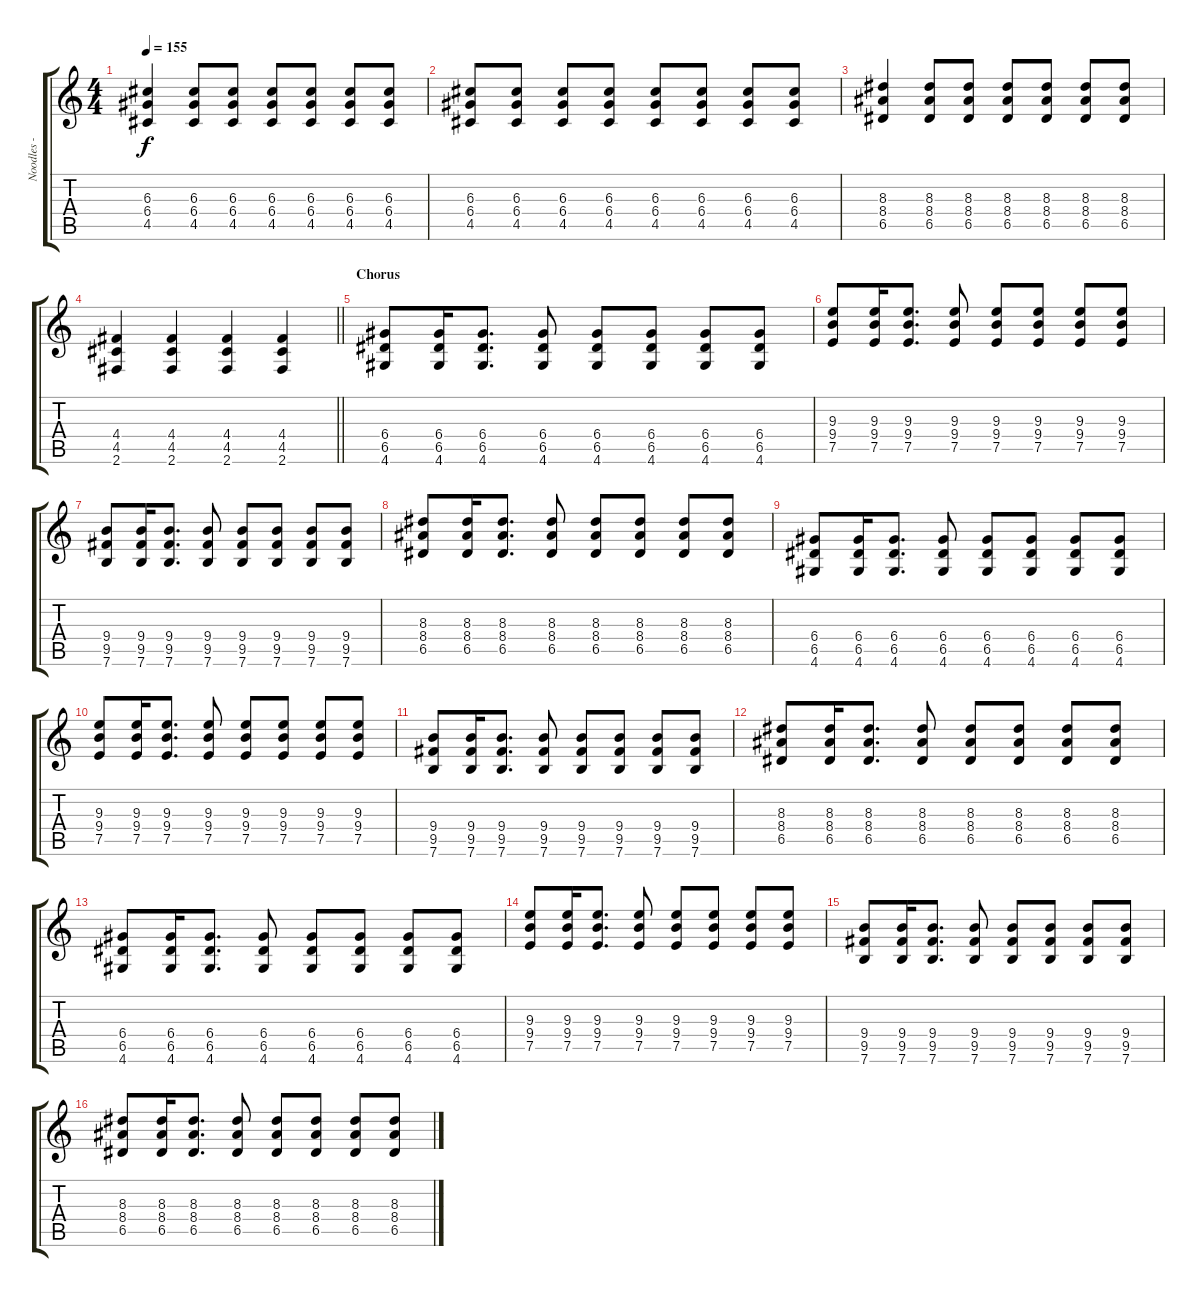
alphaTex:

\track ("Noodles - Guitar 2" "Noodles - ") {instrument distortionguitar}
\staff {score tabs}
\tuning (E4 B3 G3 D3 A2 E2) {hide}
\ts (4 4)
\tempo 155
\clef g2
\ks c
(6.3 6.4 4.5).4{dy f} (6.3 6.4 4.5).8 (6.3 6.4 4.5).8 (6.3 6.4 4.5).8 (6.3 6.4 4.5).8 (6.3 6.4 4.5).8 (6.3 6.4 4.5).8 |
(6.3 6.4 4.5).8 (6.3 6.4 4.5).8 (6.3 6.4 4.5).8 (6.3 6.4 4.5).8 (6.3 6.4 4.5).8 (6.3 6.4 4.5).8 (6.3 6.4 4.5).8 (6.3 6.4 4.5).8 |
(8.3 8.4 6.5).4 (8.3 8.4 6.5).8 (8.3 8.4 6.5).8 (8.3 8.4 6.5).8 (8.3 8.4 6.5).8 (8.3 8.4 6.5).8 (8.3 8.4 6.5).8 |
\barLineRight lightlight
(4.4 4.5 2.6).4 (4.4 4.5 2.6).4 (4.4 4.5 2.6).4 (4.4 4.5 2.6).4 |
\section ("" "Chorus")
(6.4 6.5 4.6).8 (6.4 6.5 4.6).16 (6.4 6.5 4.6).8{d} (6.4 6.5 4.6).8 (6.4 6.5 4.6).8 (6.4 6.5 4.6).8 (6.4 6.5 4.6).8 (6.4 6.5 4.6).8 |
(9.3 9.4 7.5).8 (9.3 9.4 7.5).16 (9.3 9.4 7.5).8{d} (9.3 9.4 7.5).8 (9.3 9.4 7.5).8 (9.3 9.4 7.5).8 (9.3 9.4 7.5).8 (9.3 9.4 7.5).8 |
(9.4 9.5 7.6).8 (9.4 9.5 7.6).16 (9.4 9.5 7.6).8{d} (9.4 9.5 7.6).8 (9.4 9.5 7.6).8 (9.4 9.5 7.6).8 (9.4 9.5 7.6).8 (9.4 9.5 7.6).8 |
(8.3 8.4 6.5).8 (8.3 8.4 6.5).16 (8.3 8.4 6.5).8{d} (8.3 8.4 6.5).8 (8.3 8.4 6.5).8 (8.3 8.4 6.5).8 (8.3 8.4 6.5).8 (8.3 8.4 6.5).8 |
(6.4 6.5 4.6).8 (6.4 6.5 4.6).16 (6.4 6.5 4.6).8{d} (6.4 6.5 4.6).8 (6.4 6.5 4.6).8 (6.4 6.5 4.6).8 (6.4 6.5 4.6).8 (6.4 6.5 4.6).8 |
(9.3 9.4 7.5).8 (9.3 9.4 7.5).16 (9.3 9.4 7.5).8{d} (9.3 9.4 7.5).8 (9.3 9.4 7.5).8 (9.3 9.4 7.5).8 (9.3 9.4 7.5).8 (9.3 9.4 7.5).8 |
(9.4 9.5 7.6).8 (9.4 9.5 7.6).16 (9.4 9.5 7.6).8{d} (9.4 9.5 7.6).8 (9.4 9.5 7.6).8 (9.4 9.5 7.6).8 (9.4 9.5 7.6).8 (9.4 9.5 7.6).8 |
(8.3 8.4 6.5).8 (8.3 8.4 6.5).16 (8.3 8.4 6.5).8{d} (8.3 8.4 6.5).8 (8.3 8.4 6.5).8 (8.3 8.4 6.5).8 (8.3 8.4 6.5).8 (8.3 8.4 6.5).8 |
(6.4 6.5 4.6).8 (6.4 6.5 4.6).16 (6.4 6.5 4.6).8{d} (6.4 6.5 4.6).8 (6.4 6.5 4.6).8 (6.4 6.5 4.6).8 (6.4 6.5 4.6).8 (6.4 6.5 4.6).8 |
(9.3 9.4 7.5).8 (9.3 9.4 7.5).16 (9.3 9.4 7.5).8{d} (9.3 9.4 7.5).8 (9.3 9.4 7.5).8 (9.3 9.4 7.5).8 (9.3 9.4 7.5).8 (9.3 9.4 7.5).8 |
(9.4 9.5 7.6).8 (9.4 9.5 7.6).16 (9.4 9.5 7.6).8{d} (9.4 9.5 7.6).8 (9.4 9.5 7.6).8 (9.4 9.5 7.6).8 (9.4 9.5 7.6).8 (9.4 9.5 7.6).8 |
(8.3 8.4 6.5).8 (8.3 8.4 6.5).16 (8.3 8.4 6.5).8{d} (8.3 8.4 6.5).8 (8.3 8.4 6.5).8 (8.3 8.4 6.5).8 (8.3 8.4 6.5).8 (8.3 8.4 6.5).8
